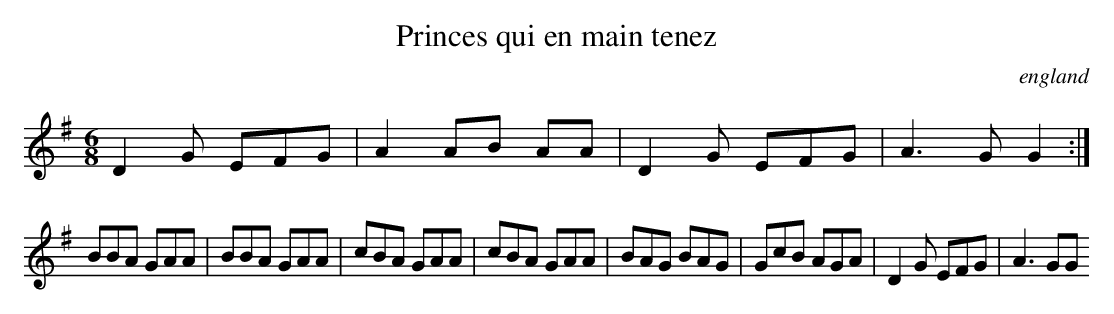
X:1
T: Princes qui en main tenez
O:england
L: 1/8
M: 6/8
K: G
D2 G EFG|A2 AB AA|D2 G EFG|A3 GG2:|
BBA GAA|BBA GAA|cBA GAA|cBA GAA|BAG BAG|GcB AGA|D2 G EFG|A3 GG
